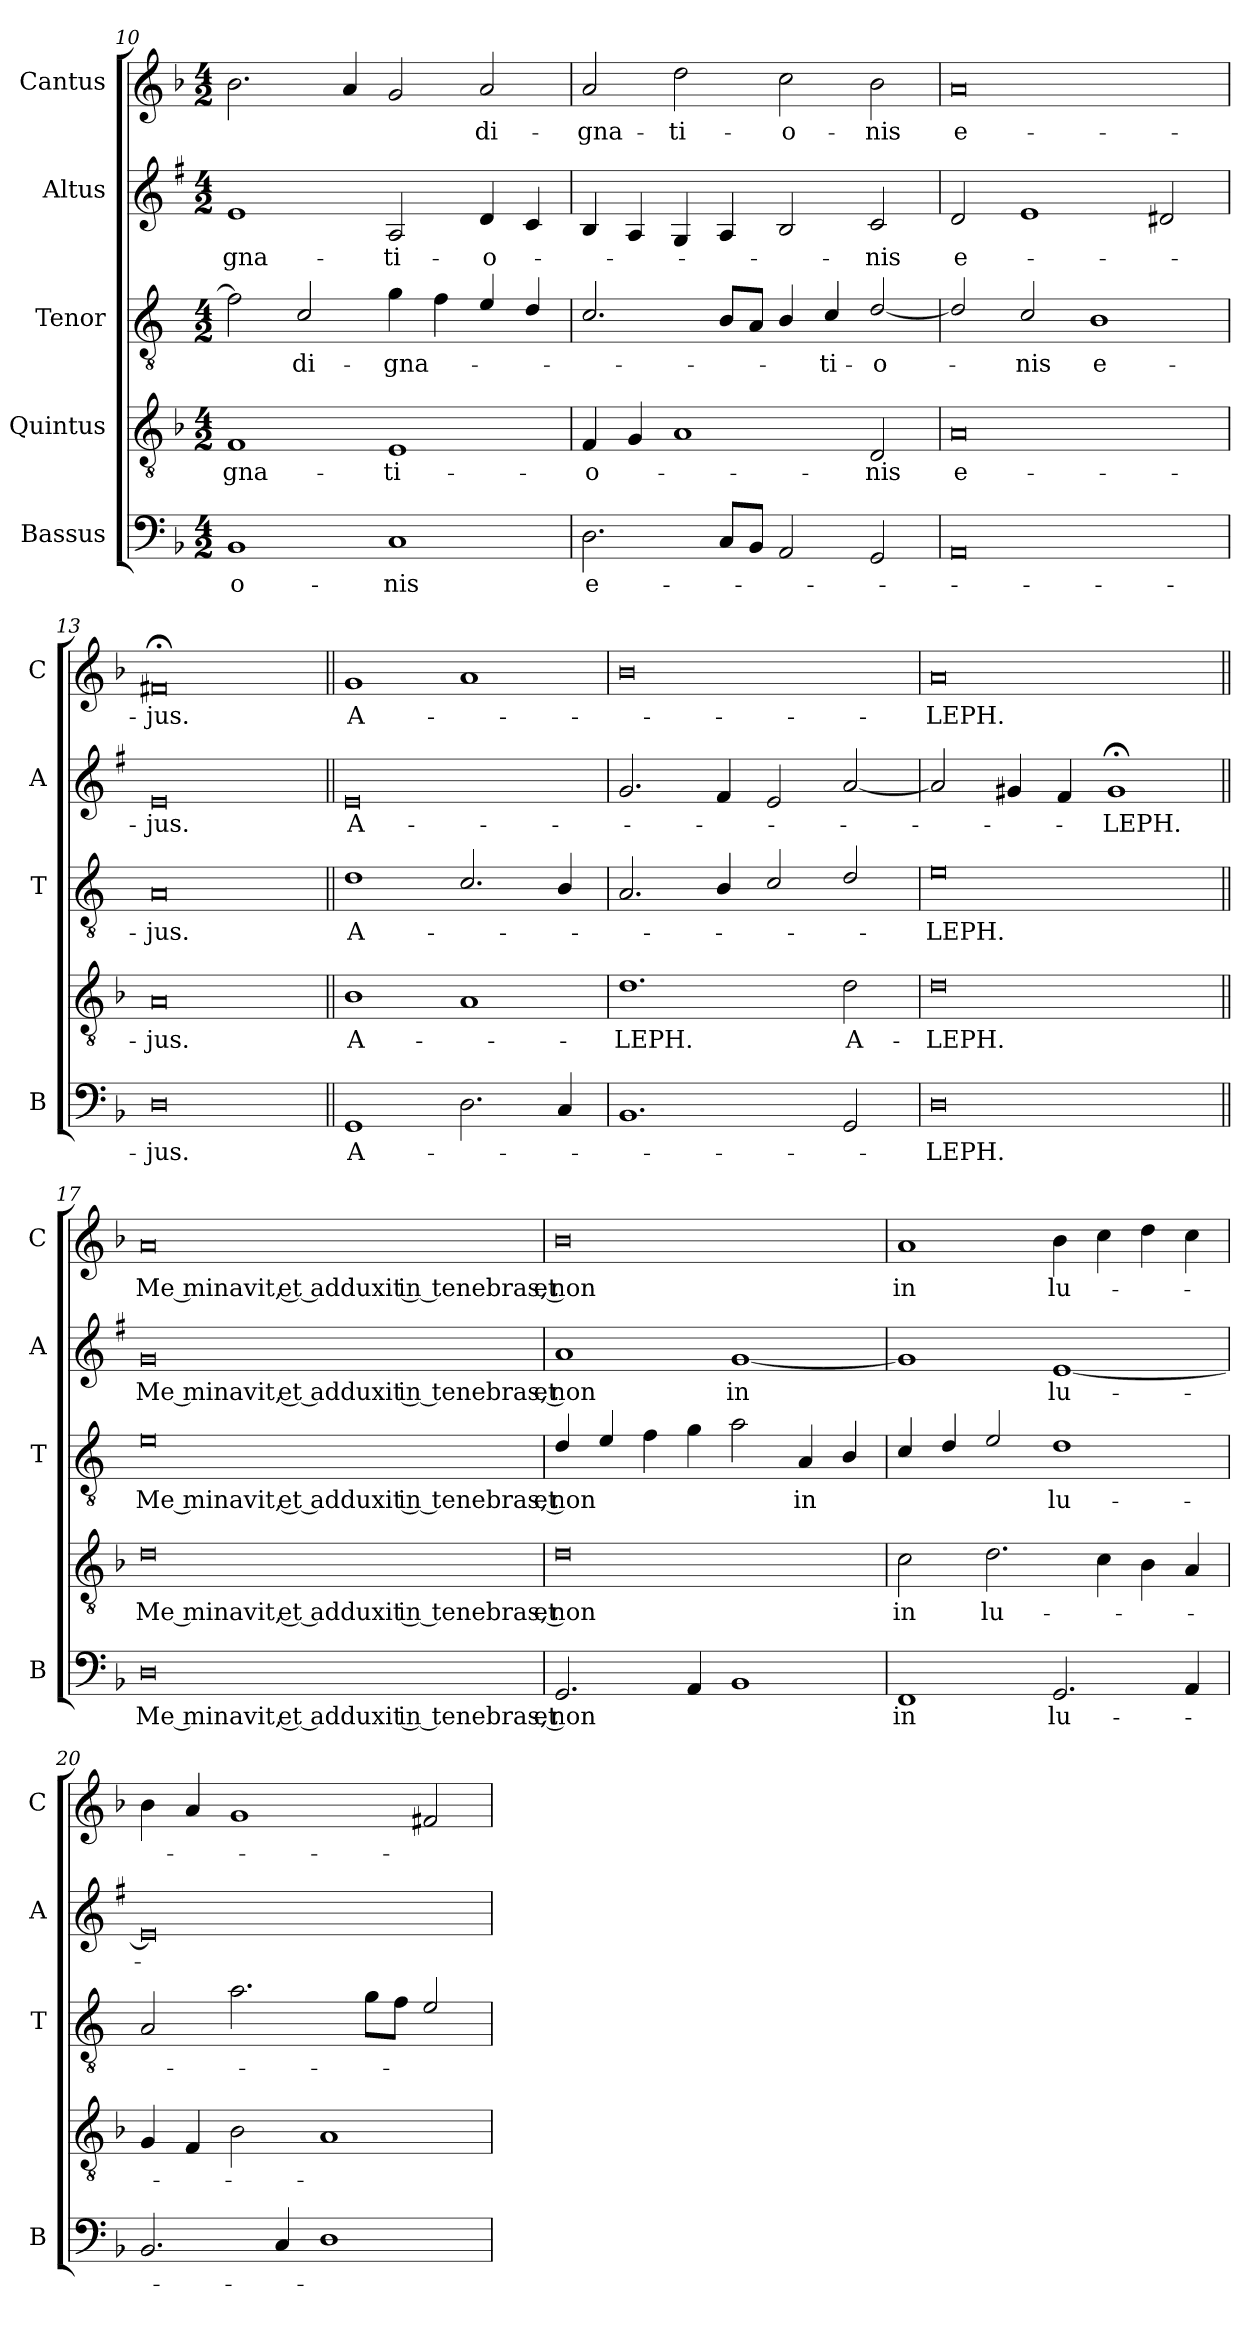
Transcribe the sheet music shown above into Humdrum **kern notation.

**kern	**text	**kern	**text	**kern	**text	**kern	**text	**kern	**text
*part5	*part5	*part4	*part4	*part3	*part3	*part2	*part2	*part1	*part1
*staff5	*staff5	*staff4	*staff4	*staff3	*staff3	*staff2	*staff2	*staff1	*staff1
*I"Bassus	*	*I"Quintus	*	*I"Tenor	*	*I"Altus	*	*I"Cantus	*
*I'B	*	*	*	*I'T	*	*I'A	*	*I'C	*
*clefF4	*	*clefGv2	*	*clefGv2	*	*clefG2	*	*clefG2	*
*	*	*	*	*ITrd4c7	*	*ITrd1c2	*	*	*
*k[b-]	*	*k[b-]	*	*k[b-]	*	*k[b-]	*	*k[b-]	*
*F:	*	*F:	*	*F:	*	*F:	*	*F:	*
*M4/2	*	*M4/2	*	*M4/2	*	*M4/2	*	*M4/2	*
=10	=10	=10	=10	=10	=10	=10	=10	=10	=10
!	!LO:LY:b	!	!LO:LY:b	!	!	!	!LO:LY:b	!	!
1BB-	-o-	1F	-gna-	2B-\]	.	1d	-gna-	2.b-\	.
!	!	!	!	!	!LO:LY:b	!	!	!	!
.	.	.	.	2F/	-di-	.	.	.	.
.	.	.	.	.	.	.	.	4a/	.
!	!LO:LY:b	!	!LO:LY:b	!	!LO:LY:b	!	!LO:LY:b	!	!
1C	-nis	1E	-ti-	4c\	-gna-	2G/	-ti-	2g/	.
.	.	.	.	4B-\	.	.	.	.	.
!	!	!	!	!	!	!	!LO:LY:b	!	!LO:LY:b
.	.	.	.	4A/	.	4c/	-o-	2a/	-di-
.	.	.	.	4G/	.	4B-/	.	.	.
!!LO:PB:g=z
=11	=11	=11	=11	=11	=11	=11	=11	=11	=11
!	!LO:LY:b	!	!LO:LY:b	!	!	!	!	!	!LO:LY:b
2.D\	e-	4F/	-o-	2.F/	.	4A/	.	2a/	-gna-
.	.	4G/	.	.	.	4G/	.	.	.
!	!	!	!	!	!	!	!	!	!LO:LY:b
.	.	1A	.	.	.	4F/	.	2dd\	-ti-
8C/L	.	.	.	8E/L	.	4G/	.	.	.
8BB-/J	.	.	.	8D/J	.	.	.	.	.
!	!	!	!	!	!	!	!	!	!LO:LY:b
2AA/	.	.	.	4E/	.	2A/	.	2cc\	-o-
!	!	!	!	!	!LO:LY:b	!	!	!	!
.	.	.	.	4F/	-ti-	.	.	.	.
!	!	!	!LO:LY:b	!	!LO:LY:b	!	!LO:LY:b	!	!LO:LY:b
2GG/	.	2D/	-nis	[2G/	-o-	2B-/	-nis	2b-\	-nis
=12	=12	=12	=12	=12	=12	=12	=12	=12	=12
!	!	!	!LO:LY:b	!	!	!	!LO:LY:b	!	!LO:LY:b
0AA	.	0A	e-	2G/]	.	2c/	e-	0a	e-
!	!	!	!	!	!LO:LY:b	!	!	!	!
.	.	.	.	2F/	-nis	1d	.	.	.
!	!	!	!	!	!LO:LY:b	!	!	!	!
.	.	.	.	1E	e-	.	.	.	.
.	.	.	.	.	.	2c#X/	.	.	.
=13	=13	=13	=13	=13	=13	=13	=13	=13	=13
!	!LO:LY:b	!	!LO:LY:b	!	!LO:LY:b	!	!LO:LY:b	!	!LO:LY:b
0D	-jus.	0A	-jus.	0D	-jus.	0d	-jus.	0f#X;<	-jus.
=14||	=14||	=14||	=14||	=14||	=14||	=14||	=14||	=14||	=14||
!	!LO:LY:b	!	!LO:LY:b	!	!LO:LY:b	!	!LO:LY:b	!	!LO:LY:b
1GG	A-	1B-	A-	1G	A-	0d	A-	1g	A-
2.D\	.	1A	.	2.F/	.	.	.	1a	.
4C/	.	.	.	4E/	.	.	.	.	.
=15	=15	=15	=15	=15	=15	=15	=15	=15	=15
!	!	!	!LO:LY:b	!	!	!	!	!	!
1.BB-	.	1.d	-LEPH.	2.D/	.	2.f/	.	0b-	.
.	.	.	.	4E/	.	4e/	.	.	.
.	.	.	.	2F/	.	2d/	.	.	.
!	!	!	!LO:LY:b	!	!	!	!	!	!
2GG/	.	2d\	A-	2G/	.	[2g/	.	.	.
=16	=16	=16	=16	=16	=16	=16	=16	=16	=16
!	!LO:LY:b	!	!LO:LY:b	!	!LO:LY:b	!	!	!	!LO:LY:b
0D	-LEPH.	0d	-LEPH.	0A	-LEPH.	2g/]	.	0a	-LEPH.
.	.	.	.	.	.	4f#X/	.	.	.
.	.	.	.	.	.	4e/	.	.	.
!	!	!	!	!	!	!	!LO:LY:b	!	!
.	.	.	.	.	.	1f#;<	-LEPH.	.	.
!!LO:LB:g=z
=17||	=17||	=17||	=17||	=17||	=17||	=17||	=17||	=17||	=17||
!	!LO:LY:b	!	!LO:LY:b	!	!LO:LY:b	!	!LO:LY:b	!	!LO:LY:b
0D	Me minavit, et adduxit in tenebras, et	0d	Me minavit, et adduxit in tenebras, et	0A	Me minavit, et adduxit in tenebras, et	0f	Me minavit, et adduxit in tenebras, et	0a	Me minavit, et adduxit in tenebras, et
=18	=18	=18	=18	=18	=18	=18	=18	=18	=18
!	!LO:LY:b	!	!LO:LY:b	!	!LO:LY:b	!	!LO:LY:b	!	!LO:LY:b
2.GG/	non	0d	non	4G/	non	1g	non	0b-	non
.	.	.	.	4A/	.	.	.	.	.
.	.	.	.	4B-\	.	.	.	.	.
4AA/	.	.	.	4c\	.	.	.	.	.
!	!	!	!	!	!	!	!LO:LY:b	!	!
1BB-	.	.	.	2d\	.	[1f	in	.	.
!	!	!	!	!	!LO:LY:b	!	!	!	!
.	.	.	.	4D/	in	.	.	.	.
.	.	.	.	4E/	.	.	.	.	.
=19	=19	=19	=19	=19	=19	=19	=19	=19	=19
!	!LO:LY:b	!	!LO:LY:b	!	!	!	!	!	!LO:LY:b
1FF	in	2c\	in	4F/	.	1f]	.	1a	in
.	.	.	.	4G/	.	.	.	.	.
!	!	!	!LO:LY:b	!	!	!	!	!	!
.	.	2.d\	lu-	2A/	.	.	.	.	.
!	!LO:LY:b	!	!	!	!LO:LY:b	!	!LO:LY:b	!	!LO:LY:b
2.GG/	lu-	.	.	1G	lu-	[1d	lu-	4b-\	lu-
.	.	4c\	.	.	.	.	.	4cc\	.
.	.	4B-\	.	.	.	.	.	4dd\	.
4AA/	.	4A/	.	.	.	.	.	4cc\	.
=20	=20	=20	=20	=20	=20	=20	=20	=20	=20
2.BB-/	.	4G/	.	2D/	.	0d]	.	4b-\	.
.	.	4F/	.	.	.	.	.	4a/	.
.	.	2B-\	.	2.d\	.	.	.	1g	.
4C/	.	.	.	.	.	.	.	.	.
1D	.	1A	.	.	.	.	.	.	.
.	.	.	.	8c\L	.	.	.	.	.
.	.	.	.	8B-\J	.	.	.	.	.
.	.	.	.	2A/	.	.	.	2f#X/	.
=	=	=	=	=	=	=	=	=	=
*-	*-	*-	*-	*-	*-	*-	*-	*-	*-
